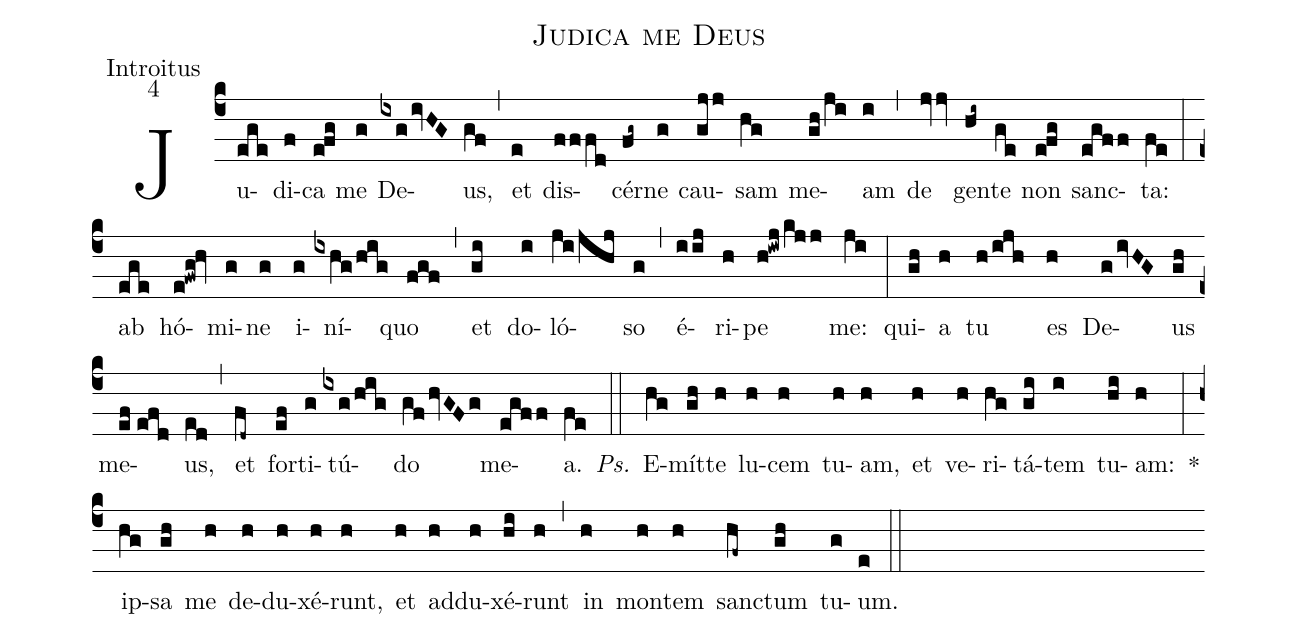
name:Judica me Deus;
office-part:Introitus;
mode:4;
%%
annotation: Intr
annotation: IV
%%
(c4) Ju(ege)di(f)ca(e!fg) me(g) De(ixg/ivHG)us,(gf) (,) et(e) dis(fffd)cér(fg~)ne(g) cau(gjj)sam(hg) me(gh/ji)am(i) (,) de(jvv) gen(hi~)te(ge) non(e!fg) sanc(egff)ta:(fe) (:) ab(ege) hó(e!fwg!hv)mi(g)ne(g) i(g)ní(ixhg/hig)quo(fgf) (,) et(gi) do(i)ló(ji/jhj)so(g) (,) é(iij)ri(h)pe(h!iwj/kjj) me:(ji) (:) qui(gh)a(h) tu(h/ijh) es(h) De(g/ivHG)us(gh) me(ef//efd)us,(ed) (,) et(fd~) for(ef)ti(g)tú(ixg/hig)do(gfhvGFg) me(egff)a.(fe) <i>Ps.</i>(::)  E(hg)mít(gh)te(h) lu(h)cem(h) tu(h)am,(h) et(h) ve(h)ri(hg)tá(gi)tem(i) tu(hi)am:(h) *(:) ip(hg)sa(gh) me(h) de(h)du(h)xé(h)runt,(h) et(h) ad(h)du(h)xé(hi)runt(h) (,) in(h) mon(h)tem(h) sanc(hf~)tum(gh) tu(g)um.(e) (::)
